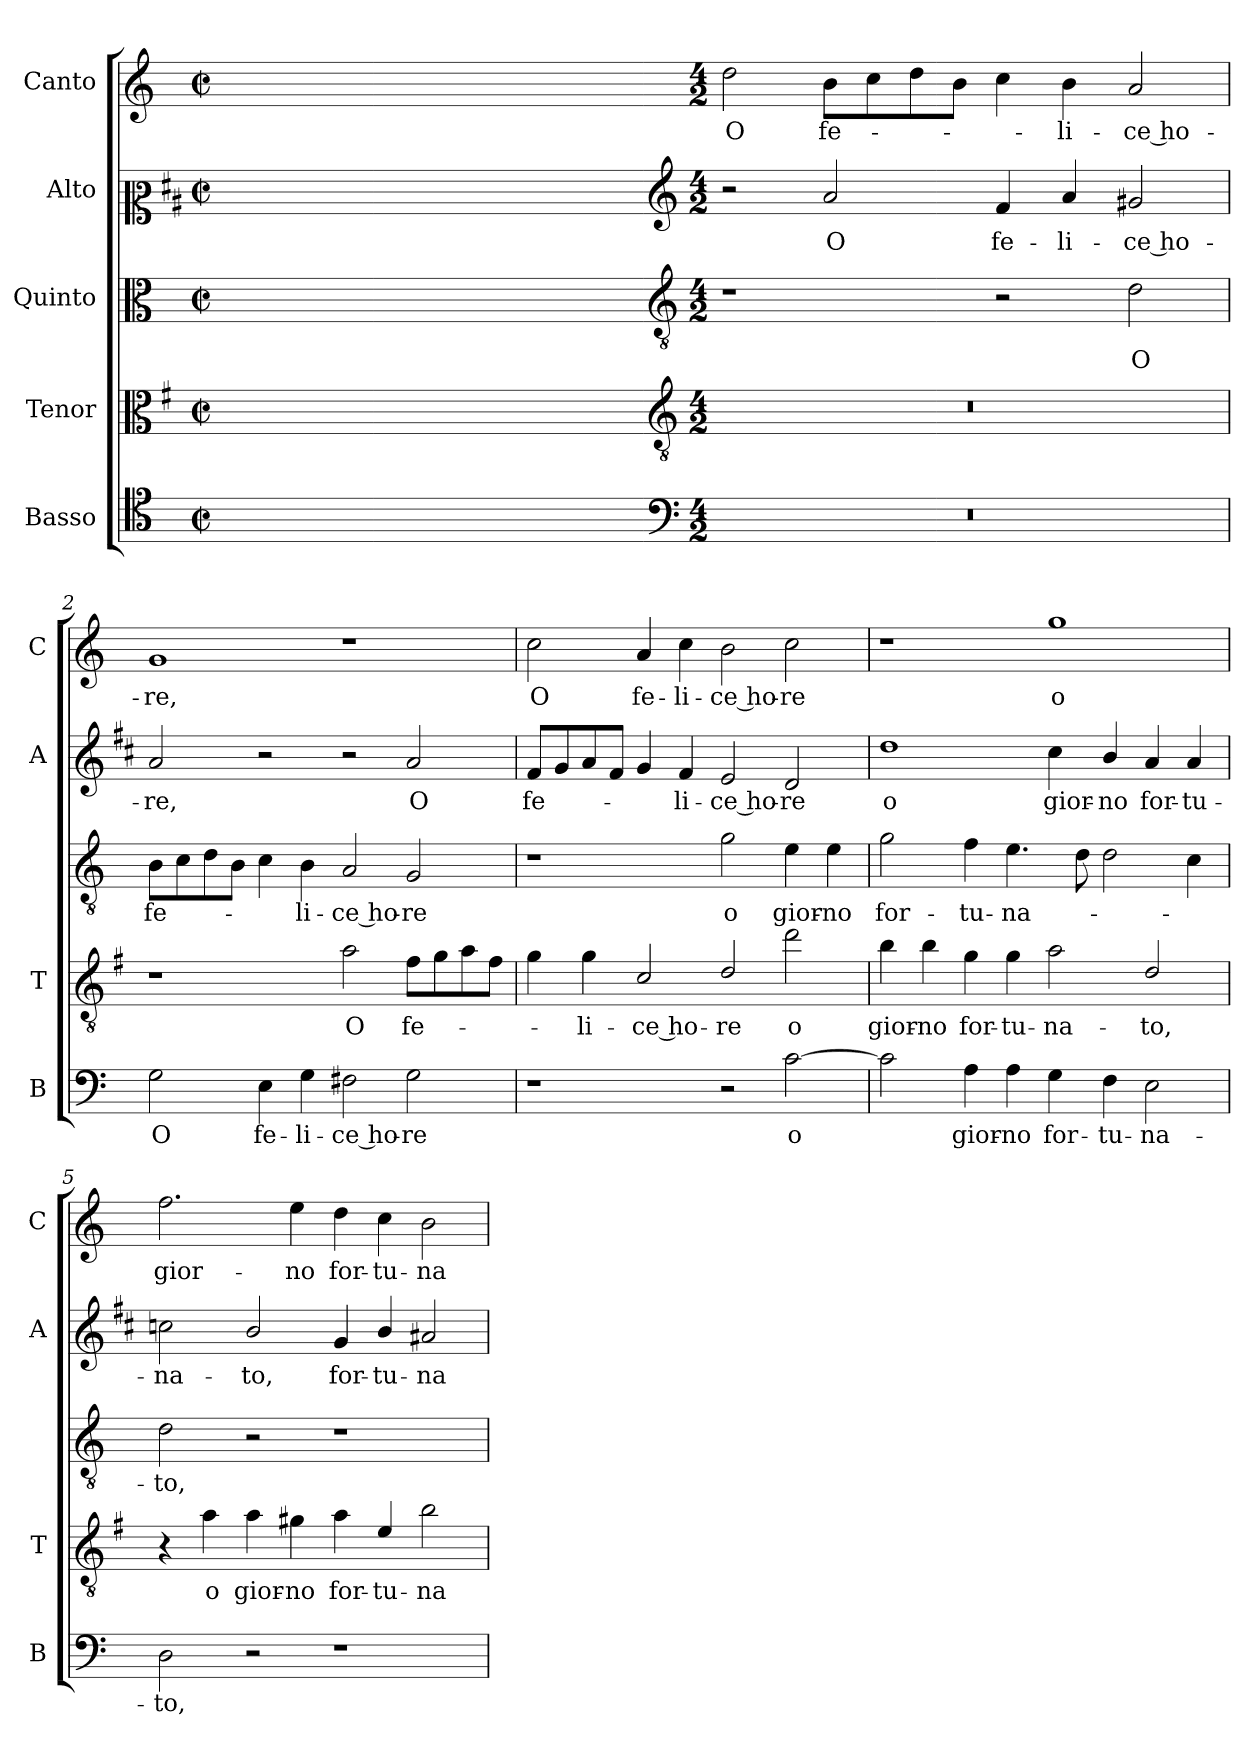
**kern	**text	**kern	**text	**kern	**text	**kern	**text	**kern	**text
*part5	*part5	*part4	*part4	*part3	*part3	*part2	*part2	*part1	*part1
*staff5	*staff5	*staff4	*staff4	*staff3	*staff3	*staff2	*staff2	*staff1	*staff1
*I"Basso	*	*I"Tenor	*	*I"Quinto	*	*I"Alto	*	*I"Canto	*
*I'B	*	*I'T	*	*	*	*I'A	*	*I'C	*
*clefC4	*	*clefC3	*	*clefC3	*	*clefC2	*	*clefG2	*
*	*	*ITrd4c7	*	*	*	*ITrd1c2	*	*	*
*k[]	*	*k[]	*	*k[]	*	*k[]	*	*k[]	*
*C:	*	*C:	*	*C:	*	*C:	*	*C:	*
*M2/2	*	*M2/2	*	*M2/2	*	*M2/2	*	*M2/2	*
*met(c|)	*	*met(c|)	*	*met(c|)	*	*met(c|)	*	*met(c|)	*
=	=	=	=	=	=	=	=	=	=
1ryy	.	1ryy	.	1ryy	.	1ryy	.	1ryy	.
=1X-	=1X-	=1X-	=1X-	=1X-	=1X-	=1X-	=1X-	=1X-	=1X-
4ryy	.	4ryy	.	4ryy	.	4ryy	.	4ryy	.
4ryy	.	4ryy	.	4ryy	.	4ryy	.	4ryy	.
4ryy	.	4ryy	.	4ryy	.	4ryy	.	4ryy	.
4ryy	.	4ryy	.	4ryy	.	4ryy	.	4ryy	.
=1-	=1-	=1-	=1-	=1-	=1-	=1-	=1-	=1-	=1-
*clefF4	*	*clefGv2	*	*clefGv2	*	*clefG2	*	*	*
*M4/2	*	*M4/2	*	*M4/2	*	*M4/2	*	*M4/2	*
!	!	!	!	!	!	!	!	!	!LO:LY:b
0r	.	0r	.	1r	.	2r	.	2dd\	O
!	!	!	!	!	!	!	!LO:LY:b	!	!LO:LY:b
.	.	.	.	.	.	2g/	O	8b\L	fe-
.	.	.	.	.	.	.	.	8cc\	.
.	.	.	.	.	.	.	.	8dd\	.
.	.	.	.	.	.	.	.	8b\J	.
!	!	!	!	!	!	!	!LO:LY:b	!	!
.	.	.	.	2r	.	4e/	fe-	4cc\	.
!	!	!	!	!	!	!	!LO:LY:b	!	!LO:LY:b
.	.	.	.	.	.	4g/	-li-	4b\	-li-
!	!	!	!	!	!LO:LY:b	!	!LO:LY:b	!	!LO:LY:b
.	.	.	.	2d\	O	2f#X/	-ce ho-	2a/	-ce ho-
=2	=2	=2	=2	=2	=2	=2	=2	=2	=2
!	!LO:LY:b	!	!	!	!LO:LY:b	!	!LO:LY:b	!	!LO:LY:b
2G\	O	1r	.	8B\L	fe-	2g/	-re,	1g	-re,
.	.	.	.	8c\	.	.	.	.	.
.	.	.	.	8d\	.	.	.	.	.
.	.	.	.	8B\J	.	.	.	.	.
!	!LO:LY:b	!	!	!	!	!	!	!	!
4E\	fe-	.	.	4c\	.	2r	.	.	.
!	!LO:LY:b	!	!	!	!LO:LY:b	!	!	!	!
4G\	-li-	.	.	4B\	-li-	.	.	.	.
!	!LO:LY:b	!	!LO:LY:b	!	!LO:LY:b	!	!	!	!
2F#X\	-ce ho-	2d\	O	2A/	-ce ho-	2r	.	1r	.
!	!LO:LY:b	!	!LO:LY:b	!	!LO:LY:b	!	!LO:LY:b	!	!
2G\	-re	8B\L	fe-	2G/	-re	2g/	O	.	.
.	.	8c\	.	.	.	.	.	.	.
.	.	8d\	.	.	.	.	.	.	.
.	.	8B\J	.	.	.	.	.	.	.
=3	=3	=3	=3	=3	=3	=3	=3	=3	=3
!	!	!	!	!	!	!	!LO:LY:b	!	!LO:LY:b
1r	.	4c\	.	1r	.	8e/L	fe-	2cc\	O
.	.	.	.	.	.	8f/	.	.	.
!	!	!	!LO:LY:b	!	!	!	!	!	!
.	.	4c\	-li-	.	.	8g/	.	.	.
.	.	.	.	.	.	8e/J	.	.	.
!	!	!	!LO:LY:b	!	!	!	!	!	!LO:LY:b
.	.	2F/	-ce ho-	.	.	4f/	.	4a/	fe-
!	!	!	!	!	!	!	!LO:LY:b	!	!LO:LY:b
.	.	.	.	.	.	4e/	-li-	4cc\	-li-
!	!	!	!LO:LY:b	!	!LO:LY:b	!	!LO:LY:b	!	!LO:LY:b
2r	.	2G/	-re	2g\	o	2d/	-ce ho-	2b\	-ce ho-
!	!LO:LY:b	!	!LO:LY:b	!	!LO:LY:b	!	!LO:LY:b	!	!LO:LY:b
[2c\	o	2g\	o	4e\	gior-	2c/	-re	2cc\	-re
!	!	!	!	!	!LO:LY:b	!	!	!	!
.	.	.	.	4e\	-no	.	.	.	.
!!LO:LB:g=z
=4	=4	=4	=4	=4	=4	=4	=4	=4	=4
!	!	!	!LO:LY:b	!	!LO:LY:b	!	!LO:LY:b	!	!
2c\]	.	4e\	gior-	2g\	for-	1cc	o	1r	.
!	!	!	!LO:LY:b	!	!	!	!	!	!
.	.	4e\	-no	.	.	.	.	.	.
!	!LO:LY:b	!	!LO:LY:b	!	!LO:LY:b	!	!	!	!
4A\	gior-	4c\	for-	4f\	-tu-	.	.	.	.
!	!LO:LY:b	!	!LO:LY:b	!	!LO:LY:b	!	!	!	!
4A\	-no	4c\	-tu-	4.e\	-na-	.	.	.	.
!	!LO:LY:b	!	!LO:LY:b	!	!	!	!LO:LY:b	!	!LO:LY:b
4G\	for-	2d\	-na-	.	.	4b\	gior-	1gg	o
.	.	.	.	8d\	.	.	.	.	.
!	!LO:LY:b	!	!	!	!	!	!LO:LY:b	!	!
4F\	-tu-	.	.	2d\	.	4a/	-no	.	.
!	!LO:LY:b	!	!LO:LY:b	!	!	!	!LO:LY:b	!	!
2E\	-na-	2G/	-to,	.	.	4g/	for-	.	.
!	!	!	!	!	!	!	!LO:LY:b	!	!
.	.	.	.	4c\	.	4g/	-tu-	.	.
=5	=5	=5	=5	=5	=5	=5	=5	=5	=5
!	!LO:LY:b	!	!	!	!LO:LY:b	!	!LO:LY:b	!	!LO:LY:b
2D\	-to,	4r	.	2d\	-to,	2b-X\	-na-	2.ff\	gior-
!	!	!	!LO:LY:b	!	!	!	!	!	!
.	.	4d\	o	.	.	.	.	.	.
!	!	!	!LO:LY:b	!	!	!	!LO:LY:b	!	!
2r	.	4d\	gior-	2r	.	2a/	-to,	.	.
!	!	!	!LO:LY:b	!	!	!	!	!	!LO:LY:b
.	.	4c#X\	-no	.	.	.	.	4ee\	-no
!	!	!	!LO:LY:b	!	!	!	!LO:LY:b	!	!LO:LY:b
1r	.	4d\	for-	1r	.	4f/	for-	4dd\	for-
!	!	!	!LO:LY:b	!	!	!	!LO:LY:b	!	!LO:LY:b
.	.	4A/	-tu-	.	.	4a/	-tu-	4cc\	-tu-
!	!	!	!LO:LY:b	!	!	!	!LO:LY:b	!	!LO:LY:b
.	.	2e\	-na-	.	.	2g#X/	-na-	2b\	-na-
=	=	=	=	=	=	=	=	=	=
*-	*-	*-	*-	*-	*-	*-	*-	*-	*-
